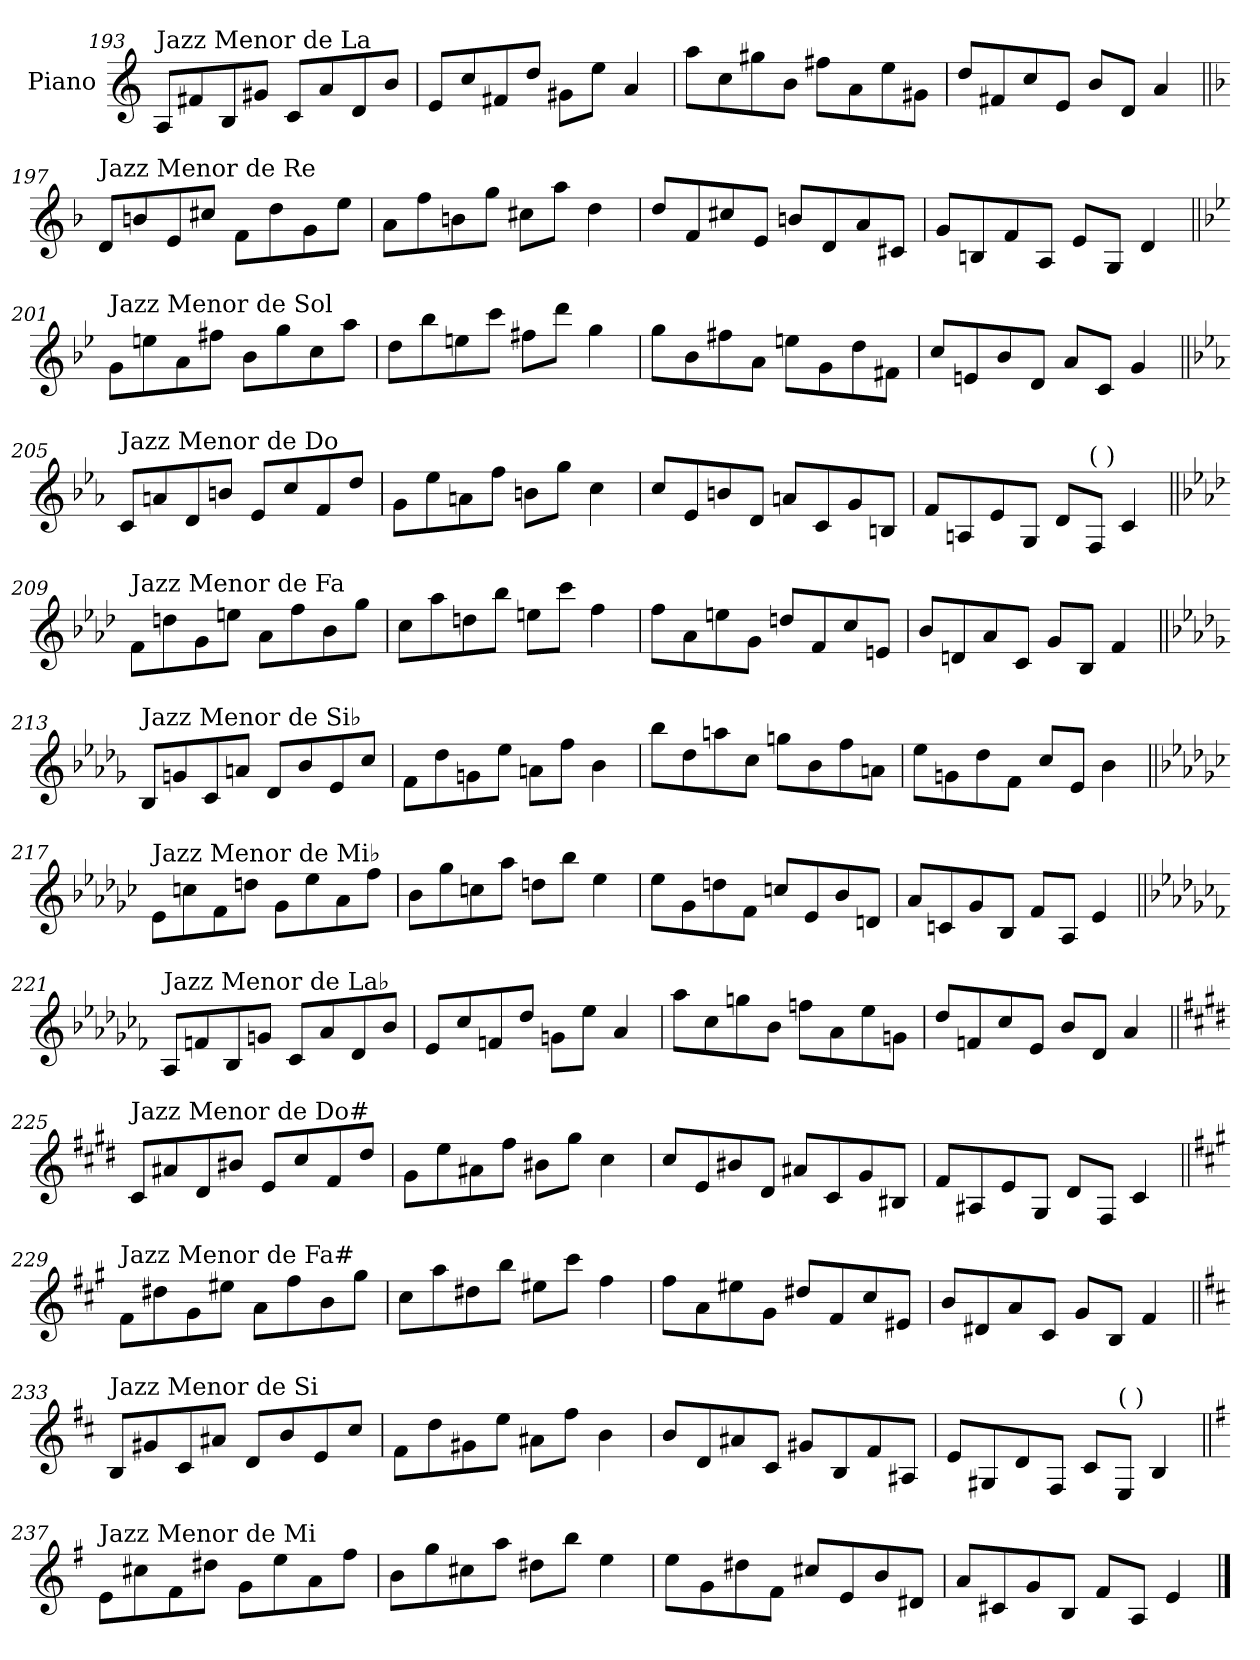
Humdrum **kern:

**kern
*part1
*staff1
*I"Piano
*I'Pno.
!!LO:PB:g=z
*clefG2
*k[]
=193
!LO:TX:a:t=Jazz Menor de La
8A/L
8f#X/
8B/
8g#X/J
8c/L
8a/
8d/
8b/J
=194
8e/L
8cc/
8f#X/
8dd/J
8g#X\L
8ee\J
4a/
=195
8aa\L
8cc\
8gg#X\
8b\J
8ff#X\L
8a\
8ee\
8g#X\J
=196
8dd/L
8f#X/
8cc/
8e/J
8b/L
8d/J
4a/
!!LO:LB:g=z
=197||
*k[b-]
!LO:TX:a:t=Jazz Menor de Re
8d/L
8bn/
8e/
8cc#X/J
8f\L
8dd\
8g\
8ee\J
=198
8a\L
8ff\
8bn\
8gg\J
8cc#X\L
8aa\J
4dd\
=199
8dd/L
8f/
8cc#X/
8e/J
8bn/L
8d/
8a/
8c#X/J
=200
8g/L
8Bn/
8f/
8A/J
8e/L
8G/J
4d/
!!LO:LB:g=z
=201||
*k[b-e-]
!LO:TX:a:t=Jazz Menor de Sol
8g\L
8een\
8a\
8ff#X\J
8b-\L
8gg\
8cc\
8aa\J
=202
8dd\L
8bb-\
8een\
8ccc\J
8ff#X\L
8ddd\J
4gg\
=203
8gg\L
8b-\
8ff#X\
8a\J
8een\L
8g\
8dd\
8f#X\J
=204
8cc/L
8en/
8b-/
8d/J
8a/L
8c/J
4g/
!!LO:LB:g=z
=205||
*k[b-e-a-]
!LO:TX:a:t=Jazz Menor de Do
8c/L
8an/
8d/
8bn/J
8e-/L
8cc/
8f/
8dd/J
=206
8g\L
8ee-\
8an\
8ff\J
8bn\L
8gg\J
4cc\
=207
8cc/L
8e-/
8bn/
8d/J
8an/L
8c/
8g/
8Bn/J
=208
8f/L
8An/
8e-/
8G/J
8d/L
!LO:TX:a:t=(    )
8F/J
4c/
!!LO:LB:g=z
=209||
*k[b-e-a-d-]
!LO:TX:a:t=Jazz Menor de Fa
8f\L
8ddn\
8g\
8een\J
8a-\L
8ff\
8b-\
8gg\J
=210
8cc\L
8aa-\
8ddn\
8bb-\J
8een\L
8ccc\J
4ff\
=211
8ff\L
8a-\
8een\
8g\J
8ddn/L
8f/
8cc/
8en/J
=212
8b-/L
8dn/
8a-/
8c/J
8g/L
8B-/J
4f/
!!LO:LB:g=z
=213||
*k[b-e-a-d-g-]
!LO:TX:a:t=Jazz Menor de Si♭
8B-/L
8gn/
8c/
8an/J
8d-/L
8b-/
8e-/
8cc/J
=214
8f\L
8dd-\
8gn\
8ee-\J
8an\L
8ff\J
4b-\
=215
8bb-\L
8dd-\
8aan\
8cc\J
8ggn\L
8b-\
8ff\
8an\J
=216
8ee-\L
8gn\
8dd-\
8f\J
8cc/L
8e-/J
4b-\
!!LO:PB:g=z
=217||
*k[b-e-a-d-g-c-]
!LO:TX:a:t=Jazz Menor de Mi♭
8e-\L
8ccn\
8f\
8ddn\J
8g-\L
8ee-\
8a-\
8ff\J
=218
8b-\L
8gg-\
8ccn\
8aa-\J
8ddn\L
8bb-\J
4ee-\
=219
8ee-\L
8g-\
8ddn\
8f\J
8ccn/L
8e-/
8b-/
8dn/J
=220
8a-/L
8cn/
8g-/
8B-/J
8f/L
8A-/J
4e-/
!!LO:LB:g=z
=221||
*k[b-e-a-d-g-c-f-]
!LO:TX:a:t=Jazz Menor de La♭
8A-/L
8fn/
8B-/
8gn/J
8c-/L
8a-/
8d-/
8b-/J
=222
8e-/L
8cc-/
8fn/
8dd-/J
8gn\L
8ee-\J
4a-/
=223
8aa-\L
8cc-\
8ggn\
8b-\J
8ffn\L
8a-\
8ee-\
8gn\J
=224
8dd-/L
8fn/
8cc-/
8e-/J
8b-/L
8d-/J
4a-/
!!LO:LB:g=z
=225||
*k[f#c#g#d#]
!LO:TX:a:t=Jazz Menor de Do#
8c#/L
8a#X/
8d#/
8b#X/J
8e/L
8cc#/
8f#/
8dd#/J
=226
8g#\L
8ee\
8a#X\
8ff#\J
8b#X\L
8gg#\J
4cc#\
=227
8cc#/L
8e/
8b#X/
8d#/J
8a#X/L
8c#/
8g#/
8B#X/J
=228
8f#/L
8A#X/
8e/
8G#/J
8d#/L
8F#/J
4c#/
!!LO:LB:g=z
=229||
*k[f#c#g#]
!LO:TX:a:t=Jazz Menor de Fa#
8f#\L
8dd#X\
8g#\
8ee#X\J
8a\L
8ff#\
8b\
8gg#\J
=230
8cc#\L
8aa\
8dd#X\
8bb\J
8ee#X\L
8ccc#\J
4ff#\
=231
8ff#\L
8a\
8ee#X\
8g#\J
8dd#X/L
8f#/
8cc#/
8e#X/J
=232
8b/L
8d#X/
8a/
8c#/J
8g#/L
8B/J
4f#/
!!LO:LB:g=z
=233||
*k[f#c#]
!LO:TX:a:t=Jazz Menor de Si
8B/L
8g#X/
8c#/
8a#X/J
8d/L
8b/
8e/
8cc#/J
=234
8f#\L
8dd\
8g#X\
8ee\J
8a#X\L
8ff#\J
4b\
=235
8b/L
8d/
8a#X/
8c#/J
8g#X/L
8B/
8f#/
8A#X/J
=236
8e/L
8G#X/
8d/
8F#/J
8c#/L
!LO:TX:a:t=(    )
8E/J
4B/
!!LO:LB:g=z
=237||
*k[f#]
!LO:TX:a:t=Jazz Menor de Mi
8e\L
8cc#X\
8f#\
8dd#X\J
8g\L
8ee\
8a\
8ff#\J
=238
8b\L
8gg\
8cc#X\
8aa\J
8dd#X\L
8bb\J
4ee\
=239
8ee\L
8g\
8dd#X\
8f#\J
8cc#X/L
8e/
8b/
8d#X/J
=240
8a/L
8c#X/
8g/
8B/J
8f#/L
8A/J
4e/
==
*-
